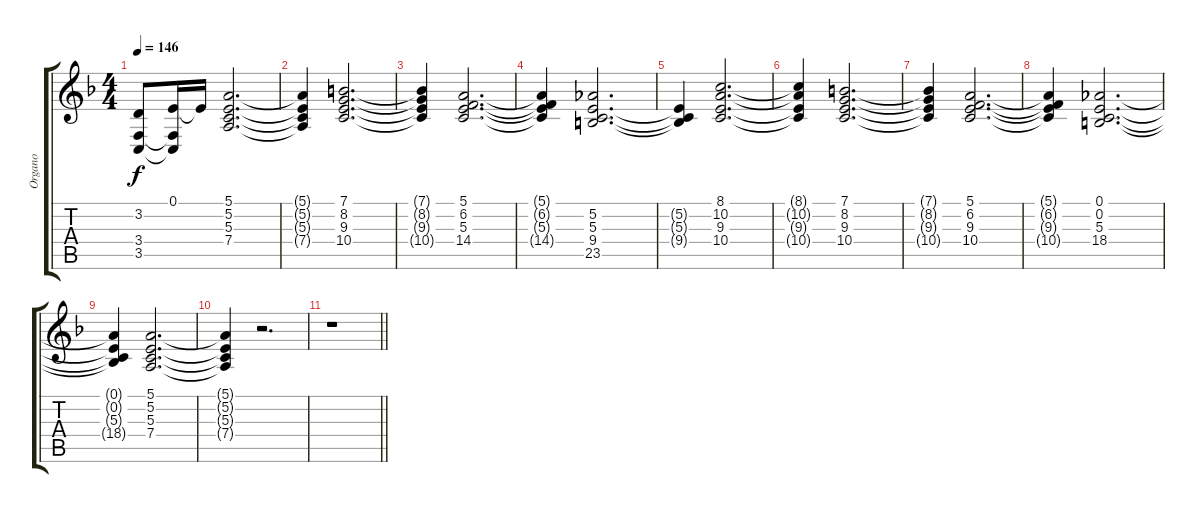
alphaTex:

\track ("Organo" "Organo") {instrument churchorgan}
\staff {score tabs}
\tuning (E4 B3 G3 D3 A2 E2) {hide}
\ts (4 4)
\tempo 146
\clef g2
\ks dminor
(3.2 3.4{t} 3.5{t}).8{dy f} (0.1 3.4{t} 3.5{t}).16 0.1{t}.16 (5.1 5.2 5.3 7.4).2{d} |
(5.1{t} 5.2{t} 5.3{t} 7.4{t}).4 (7.1 8.2 9.3 10.4).2{d} |
(7.1{t} 8.2{t} 9.3{t} 10.4{t}).4 (5.1 6.2 5.3 14.4).2{d} |
(5.1{t} 6.2{t} 5.3{t} 14.4{t}).4 (5.2 5.3 9.4 23.5).2{d} |
(5.2{t} 5.3{t} 9.4{t}).4 (8.1 10.2 9.3 10.4).2{d} |
(8.1{t} 10.2{t} 9.3{t} 10.4{t}).4 (7.1 8.2 9.3 10.4).2{d} |
(7.1{t} 8.2{t} 9.3{t} 10.4{t}).4 (5.1 6.2 9.3 10.4).2{d} |
(5.1{t} 6.2{t} 9.3{t} 10.4{t}).4 (0.1 0.2 5.3 18.4).2{d} |
(0.1{t} 0.2{t} 5.3{t} 18.4{t}).4 (5.1 5.2 5.3 7.4).2{d} |
(5.1{t} 5.2{t} 5.3{t} 7.4{t}).4 r.2{d} |
\barLineRight lightlight
r.1
